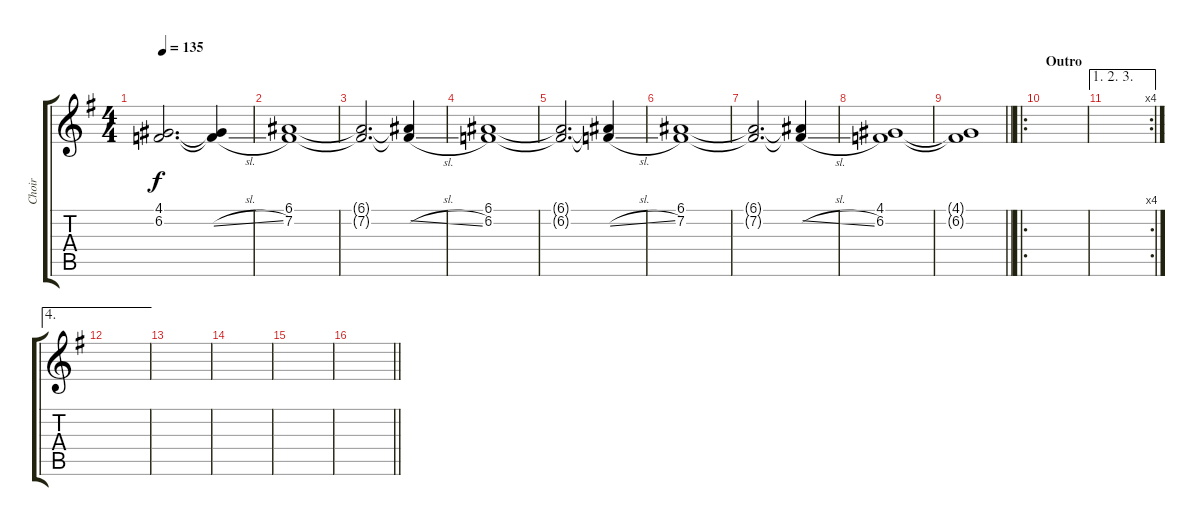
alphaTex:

\track ("Choir" "Choir") {instrument choiraahs}
\staff {score tabs}
\tuning (E4 B3 G3 D3 A2 E2) {hide}
\ts (4 4)
\tempo 135
\clef g2
\ks eminor
(4.1{t} 6.2{t}).2{d dy f} (4.1{t} 6.2{sl t}).4 |
(6.1 7.2).1 |
(6.1{t} 7.2{t}).2{d} (6.1{t} 7.2{sl t}).4 |
(6.1 6.2).1 |
(6.1{t} 6.2{t}).2{d} (6.1{t} 6.2{sl t}).4 |
(6.1 7.2).1 |
(6.1{t} 7.2{t}).2{d} (6.1{t} 7.2{sl t}).4 |
(4.1 6.2).1 |
\barLineRight lightlight
(4.1{t} 6.2{t}).1 |
\ro
\section ("" "Outro")
|
\ae (1 2 3)
\rc 4
|
\ae 4
|
|
|
|
\barLineRight lightlight
